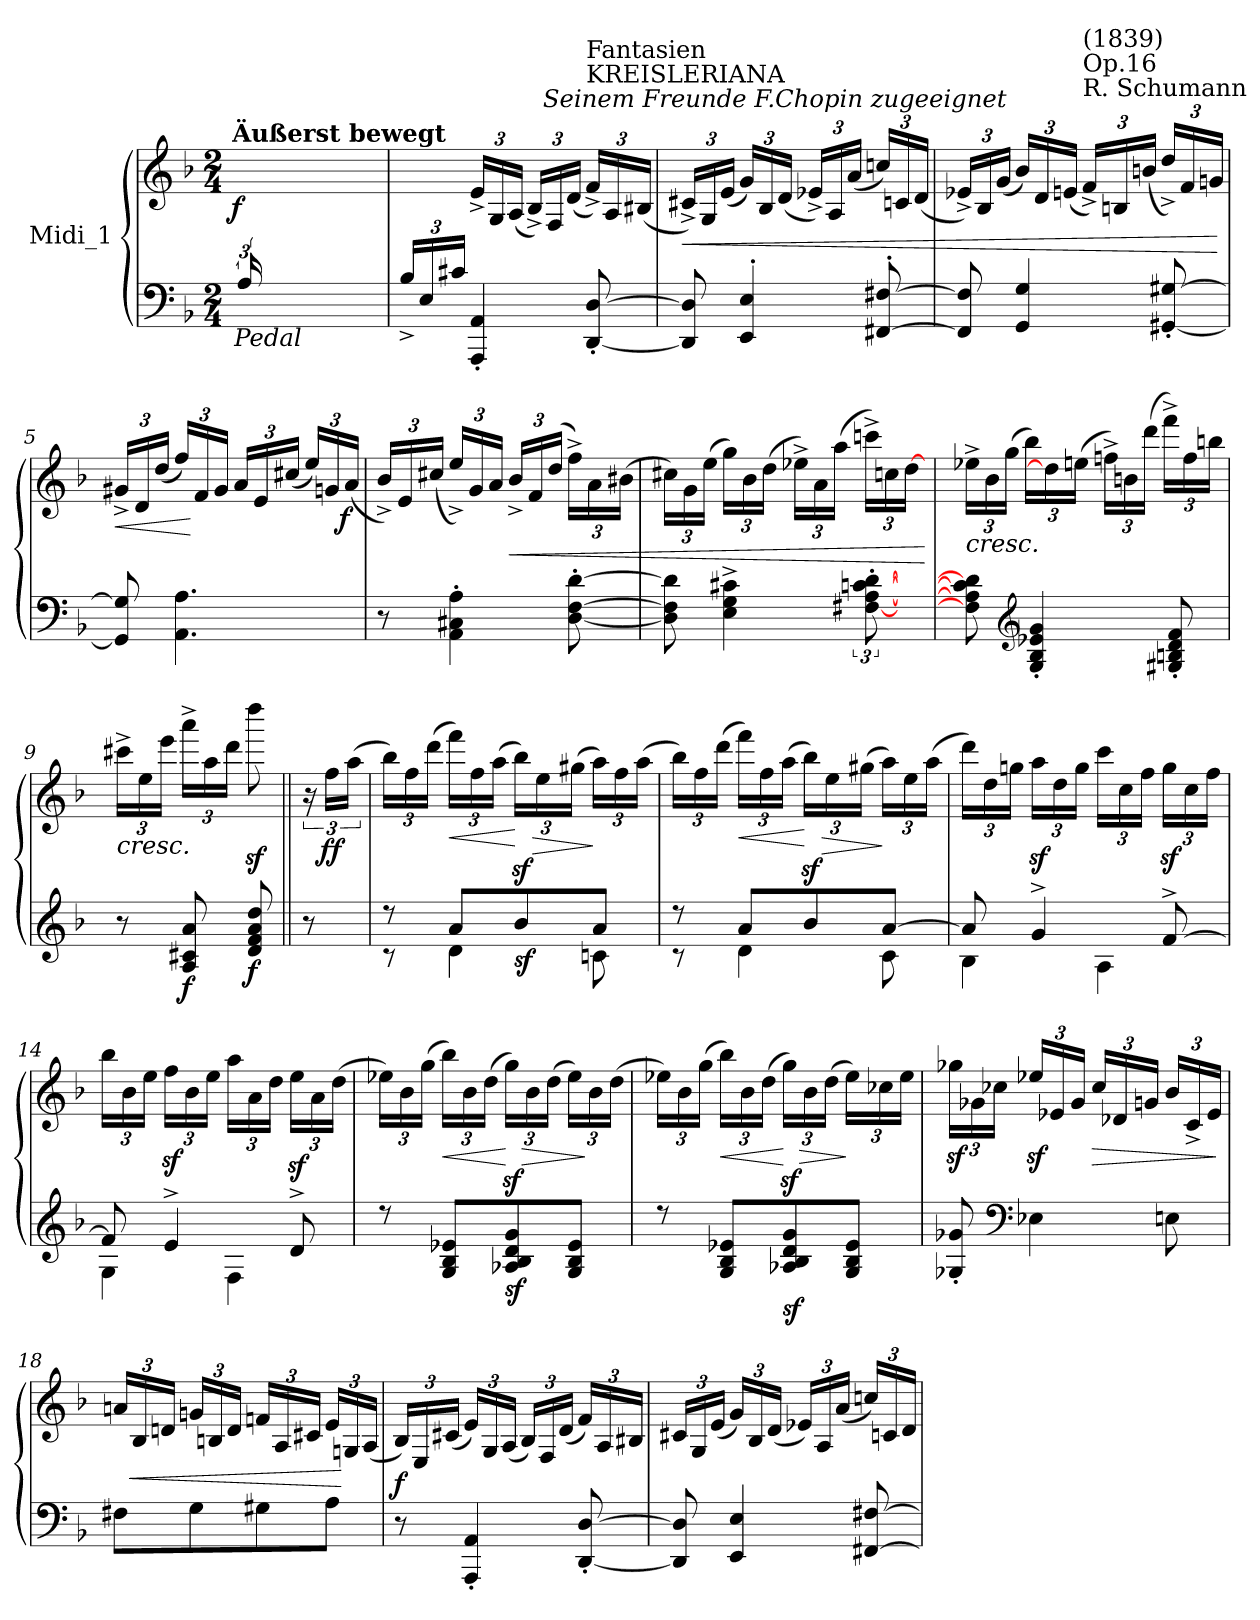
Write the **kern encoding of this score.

**kern	**kern	**dynam
*part1	*part1	*part1
*staff2	*staff1	*staff1/2
*I"Midi_1	*	*
*clefF4	*clefG2	*
*k[b-]	*k[b-]	*
*F:	*F:	*
*M2/4	*M2/4	*
=1	=1	=1
*^	*	*
!	!	!LO:TX:a:B:t=Äußerst bewegt	!
!	!	!	!LO:DY:b
480ryy	192ryy	24ryy	f
!LO:TX:b:i:t=Pedal	!	!	!
24A/	.	.	.
.	24ryy	.	.
!	!	!LO:N:vis=256..	!
.	.	1920%13ryy	.
!LO:N:vis=256..	!	!	!
1920%13ryy	.	.	.
.	32ryy	.	.
!	!	!LO:N:vis=128...	!
.	.	120..ryy	.
!LO:N:vis=128..	!	!	!
960%13ryy	.	.	.
!	!	!LO:N:vis=128...	!
.	.	1920%29ryy	.
!LO:N:vis=128...	!	!	!
640%9ryy	.	.	.
=2	=2	=2	=2
24B-^/LL	8ryy	8ryy	.
24E/	.	.	.
24c#X/JJ	.	.	.
4AAA/' 4AA/'	8ryy	24e^/LL	.
.	.	24G/	.
.	.	(24A/JJ	.
*	*	*Xbrackettup	*
.	4ryy	24B-^/LL)	.
!	!	!LO:TX:a:i:t=Seinem Freunde F.Chopin zugeeignet	!
.	.	24F/	.
.	.	(24d/JJ	.
!	!	!LO:TX:a:t=KREISLERIANA	!
!	!	!LO:TX:a:t=Fantasien	!
[8DD/' [8D/'	.	24f^/LL)	.
.	.	24A/	.
.	.	(24B#X/JJ	.
=3	=3	=3	=3
!	!	!	!LO:HP:b
8DD/] 8D/]	2ryy	24c#X^/LL)	<
.	.	24G/	.
.	.	(24e/JJ	.
4EE/' 4E/'	.	24g/LL)	.
.	.	24B-i/	.
.	.	(24d/JJ	.
.	.	24e-X^/LL)	.
.	.	24A/	.
.	.	(24a/JJ	.
[8FF#X/' [8F#X/'	.	24ccni/LL)	.
.	.	24cn/	.
.	.	(24d/JJ	.
!!LO:LB:g=z
=4	=4	=4	=4
8FF#/] 8F#/]	2ryy	24e-X^/LL)	.
.	.	24B-/	.
.	.	(24g/JJ	.
4GG/ 4G/	.	24b-/LL)	.
.	.	24d/	.
.	.	(24en/JJ	.
!	!	!LO:TX:a:t=R. Schumann	!
!	!	!LO:TX:a:t=Op.16	!
!	!	!LO:TX:a:t=(1839)	!
.	.	24f^/LL)	.
.	.	24Bn/	.
.	.	(24bn/JJ	.
[8GG#X/' [8G#X/'	.	24dd^/LL)	.
.	.	24f/	.
.	.	24gni/JJ	.
*v	*v	*	*
.	.	[
!!LO:LB:g=z
=5	=5	=5
!	!	!LO:HP:b
8GG#/] 8G#/]	24g#X^/LL	<
.	24d/	.
.	(24dd/JJ	.
4.AA\ 4.A\	24ff/LL)	.
.	24f/	[
.	24g#/JJ	.
.	24a/LL	.
.	24e/	.
.	(24cc#X/JJ	.
.	24ee/LL)	.
.	24gn/	.
!	!	!LO:DY:b
.	(24a/JJ	f
=6	=6	=6
8r	24b-i^/LL)	.
.	24e/	.
.	(24cc#X/JJ	.
4AA\' 4C#X\' 4A\'	24ee^/LL)	.
.	24g/	.
.	24a/JJ	.
!	!	!LO:HP:b
.	24b-^/LL	<
.	24f/	.
.	(24dd/JJ	.
[8D\' [8F\' [8d\'	24ff^\LL)	.
.	24a\	.
.	(>24b#X\JJ	.
=7	=7	=7
8D\] 8F\] 8d\]	24cc#X\LL)	.
.	24g\	.
.	(>24ee\JJ	.
4E\^ 4G\^ 4c#X\^	24gg\LL)	.
.	24b-i\	.
.	(>24dd\JJ	.
.	24ee-X^\LL)	.
.	24a\	.
.	(>24aa\JJ	.
[12F#X\' [12A\' [12cn\' [12d\'	24cccni^\LL)	.
.	24ccn\	.
48ryy	[24dd\JJ	.
48ryy	.	.
1920%13ryy	64ryy	[
!LO:N:vis=128.	!	!
1920%17ryy	.	.
!!LO:LB:g=z
=8	=8	=8
!	!	!LO:HP:b
8F#\] 8A\] 8c\] 8d\]	24ee-X^\LL	<
.	24b-\	.
.	(>24gg\JJ	.
*clefG2	*	*
1920%13ryy	24bb-\LL)	.
4G/' 4B-/' 4e-X/' 4g/'	.	.
.	24dd\]	.
.	(>24een\JJ	.
.	24ffni^\LL)	.
.	24bn\	.
.	(>24ddd\JJ	.
.	24fff^\LL)	.
8G#X/' 8Bn/' 8d/' 8f/'	.	.
.	24ff\	.
.	24bbn\JJ	.
.	1920%13ryy	.
=9	=9	=9
!	!	!LO:HP:b
8r	24ccc#X^\LL	<
.	24ee\	.
.	24eee\JJ	.
!	!	!LO:DY:b=2
8A/ 8c#X/ 8a/	24aaa^\LL	f
.	24aa\	.
.	24ddd\JJ	.
!	!	!LO:DY:n=1:b=2
8d/ 8f/ 8a/ 8dd/	8ddddz<\	[ [ f
!!LO:LB:g=z
=10||	=10||	=10||
*^	*	*
*	*	*brackettup	*
8r	8ryy	24r	.
!	!	!	!LO:DY:b
.	.	24ff\LL	ff
.	.	(>24aa\JJ	.
=11	=11	=11	=11
*	*	*Xbrackettup	*
8r	8r	24bb-\LL)	.
.	.	24ff\	.
.	.	(>24ddd\JJ	.
!	!	!	!LO:HP:b
8a/L	4d\	24fff\LL)	<
.	.	24ff\	.
.	.	(>24aa\JJ	.
!	!	!	!LO:DY:n=1:b=2
8b-/	.	24bb-z<\LL)	[ sf
!	!	!	!LO:HP:b
.	.	24ee\	>
.	.	(>24gg#X\JJ	.
8a/J	8cni\	24aa\LL)	]
.	.	24ff\	.
.	.	(>24aa\JJ	.
=12	=12	=12	=12
8r	8r	24bb-\LL)	.
.	.	24ff\	.
.	.	(>24ddd\JJ	.
!	!	!	!LO:HP:b
8a/L	4d\	24fff\LL)	<
.	.	24ff\	.
.	.	(>24aa\JJ	.
8b-/	.	24bb-z<\LL)	[
!	!	!	!LO:HP:b
.	.	24ee\	>
.	.	(>24gg#X\JJ	.
[8a/J	8c\	24aa\LL)	]
.	.	24ee\	.
.	.	(>24aa\JJ	.
=13	=13	=13	=13
8a/]	4B-i\	24ddd\LL)	.
.	.	24dd\	.
.	.	24ggni\JJ	.
4g^/	.	24aaz<\LL	.
.	.	24dd\	.
.	.	24gg\JJ	.
.	4A\	24ccc\LL	.
.	.	24cc\	.
.	.	24ff\JJ	.
[8f^/	.	24ggz<\LL	.
.	.	24cc\	.
.	.	24ff\JJ	.
!!LO:LB:g=z
=14	=14	=14	=14
8f/]	4G\	24bb-\LL	.
.	.	24b-\	.
.	.	24ee\JJ	.
4e^/	.	24ffz<\LL	.
.	.	24b-\	.
.	.	24ee\JJ	.
.	4F\	24aa\LL	.
.	.	24a\	.
.	.	24dd\JJ	.
8d^/	.	24eez<\LL	.
.	.	24a\	.
.	.	(>24dd\JJ	.
=15	=15	=15	=15
8r	2ryy	24ee-X\LL)	.
.	.	24b-\	.
.	.	(>24gg\JJ	.
!	!	!	!LO:HP:b
8G/ 8B-/ 8e-X/L	.	24bb-\LL)	<
.	.	24b-\	.
.	.	(>24dd\JJ	.
!	!	!	!LO:DY:n=1:b=2
8A-X/ 8B-/ 8d/ 8g/	.	24ggz<\LL)	[ sf
!	!	!	!LO:HP:b
.	.	24b-\	>
.	.	(>24dd\JJ	.
8G/ 8B-/ 8e-/J	.	24ee-\LL)	.
.	.	24b-\	]
.	.	(>24dd\JJ	.
=16	=16	=16	=16
8r	2ryy	24ee-X\LL)	.
.	.	24b-\	.
.	.	(>24gg\JJ	.
!	!	!	!LO:HP:b
8G/ 8B-/ 8e-X/L	.	24bb-\LL)	<
.	.	24b-\	.
.	.	(>24dd\JJ	.
!	!	!	!LO:DY:n=1:b=2
8A-X/ 8B-/ 8d/ 8g/	.	24ggz<\LL)	[ sf
!	!	!	!LO:HP:b
.	.	24b-\	>
.	.	(>24dd\JJ	.
8G/ 8B-/ 8e-/J	.	24ee-\LL)	]
.	.	24cc-X\	.
.	.	24ee-\JJ	.
*v	*v	*	*
!!LO:PB:g=z
=17	=17	=17
8G-X/' 8g-X/'	24gg-Xz<\LL	.
.	24g-X\	.
.	24cc-X\JJ	.
*clefF4	*	*
4E-X\	24ee-Xz</LL	.
.	24e-X/	.
.	24g-/JJ	.
!	!	!LO:HP:b
.	24cc-i/LL	>
.	24d-X/	.
.	24gn/JJ	.
8En\	24b-/LL	.
.	24c^/	.
.	24e-i/JJ	.
.	.	]
=18	=18	=18
8F#X\L	24ani/LL	.
!	!	!LO:HP:b
.	24B-/	<
.	24dni/JJ	.
8G\	24gni/LL	.
.	24Bn/	.
.	24d/JJ	.
8G#X\	24fni/LL	.
.	24A/	.
.	24c#X/JJ	.
8A\J	24e/LL	.
.	24Gni/	[
.	(24A/JJ	.
!!LO:LB:g=z
=19	=19	=19
!	!	!LO:DY:b
8r	24B-i/LL)	f
.	24E/	.
.	(24c#X/JJ	.
4AAA/' 4AA/'	24e/LL)	.
.	24G/	.
.	(24A/JJ	.
.	24B-/LL)	.
.	24F/	.
.	(24d/JJ	.
[8DD/' [8D/'	24f/LL)	.
.	24A/	.
.	24B#X/JJ	.
!!LO:LB:g=z
=20	=20	=20
*^	*	*
*	*^	*	*
8DD/] 8D/]	2ryy	2ryy	24c#X/LL	.
.	.	.	24G/	.
.	.	.	(24e/JJ	.
4EE/ 4E/	.	.	24g/LL)	.
.	.	.	24B-i/	.
.	.	.	(24d/JJ	.
.	.	.	24e-X/LL)	.
.	.	.	24A/	.
.	.	.	(24a/JJ	.
[8FF#X/ [8F#X/	.	.	24ccni/LL)	.
.	.	.	24cn/	.
.	.	.	24d/JJ	.
*v	*v	*v	*	*
=	=	=
*-	*-	*-
